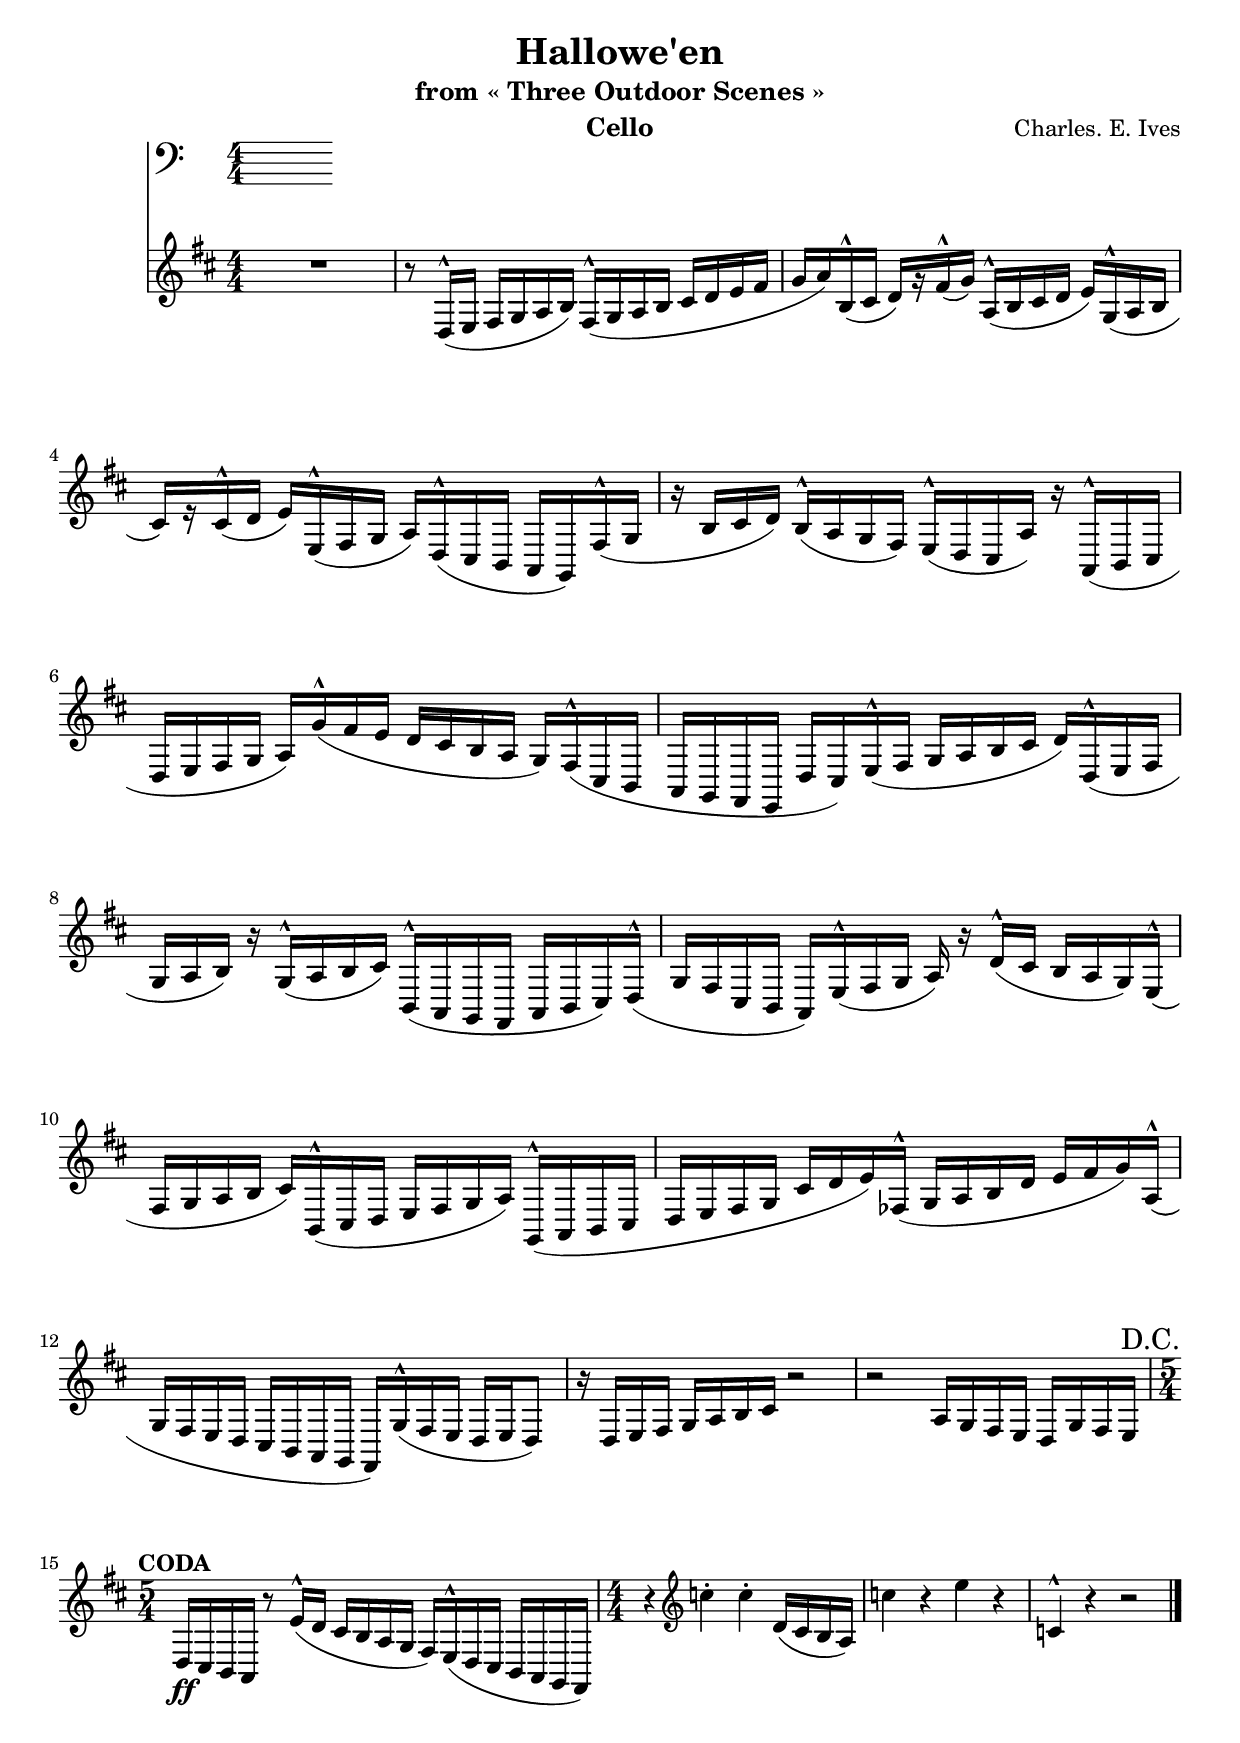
\version "2.19.15"

\version "2.19.15"

global = {
  \numericTimeSignature
  \time 4/4
  \override Slur.height-limit=3
}

scoreACello = \relative c {
  \global
  % En avant la musique !
  \key d \major
  R1
  r8 d16(^^e fis g a b) fis(^^ g a b cis d e fis
  g a) b,(^^ cis d)[ r fis(^^ g)] a,(^^ b cis d e) g,(^^ a b
  cis[) r cis(^^ d] e) e,(^^ fis g a) d,(^^ cis b a g) fis'(^^ g
  r b cis d) b(^^ a g fis) e(^^ d cis a') r a,(^^ b cis
  d e fis g a) g'(^^ fis e d cis b a g) fis(^^ cis b
  a g fis e d' cis) e(^^ fis g a b cis d) d,(^^ e fis
  g a b) r g(^^ a b cis) b,(^^ a g fis a b cis) d^^(
  
  g fis cis b a) e'^^( fis g a) r d^^( cis b a g) e^^( 
  fis g a b cis) b,^^( cis d e fis g a) g,^^( a b cis
  d e fis g cis d e) fes,^^( g a b  d e fis g)  a,^^(
  g fis e d cis b a g fis) g'^^( fis e d e d8)
  r16 d e fis g a b cis r2
  r2 a16 g fis e d g fis e
   \once \override Score.RehearsalMark.break-visibility = #end-of-line-visible
  \once \override Score.RehearsalMark.self-alignment-X = #CENTER
  \mark "D.C."
  \break
  \tempo "CODA"
  \time 5/4 
  d\ff cis b a r8 e''16^^( d cis b a g fis) e^^( d cis b a g fis)
  \time 4/4
  r4 \clef treble c'''-. c-. d,16( cis b a)
  c'4 r e r 
  c,^^r r2 \bar "|."
}



\header {
  title = "Hallowe'en"
  subtitle = "from « Three Outdoor Scenes »"
  composer = "Charles. E. Ives"
  % Supprimer le pied de page par défaut
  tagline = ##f
  instrument = Cello
}

  \score {
    <<
      \new Staff \clef bass \scoreACello 
    >>
    \layout { }
  }


\paper {
  ragged-last-bottom = ##f
}